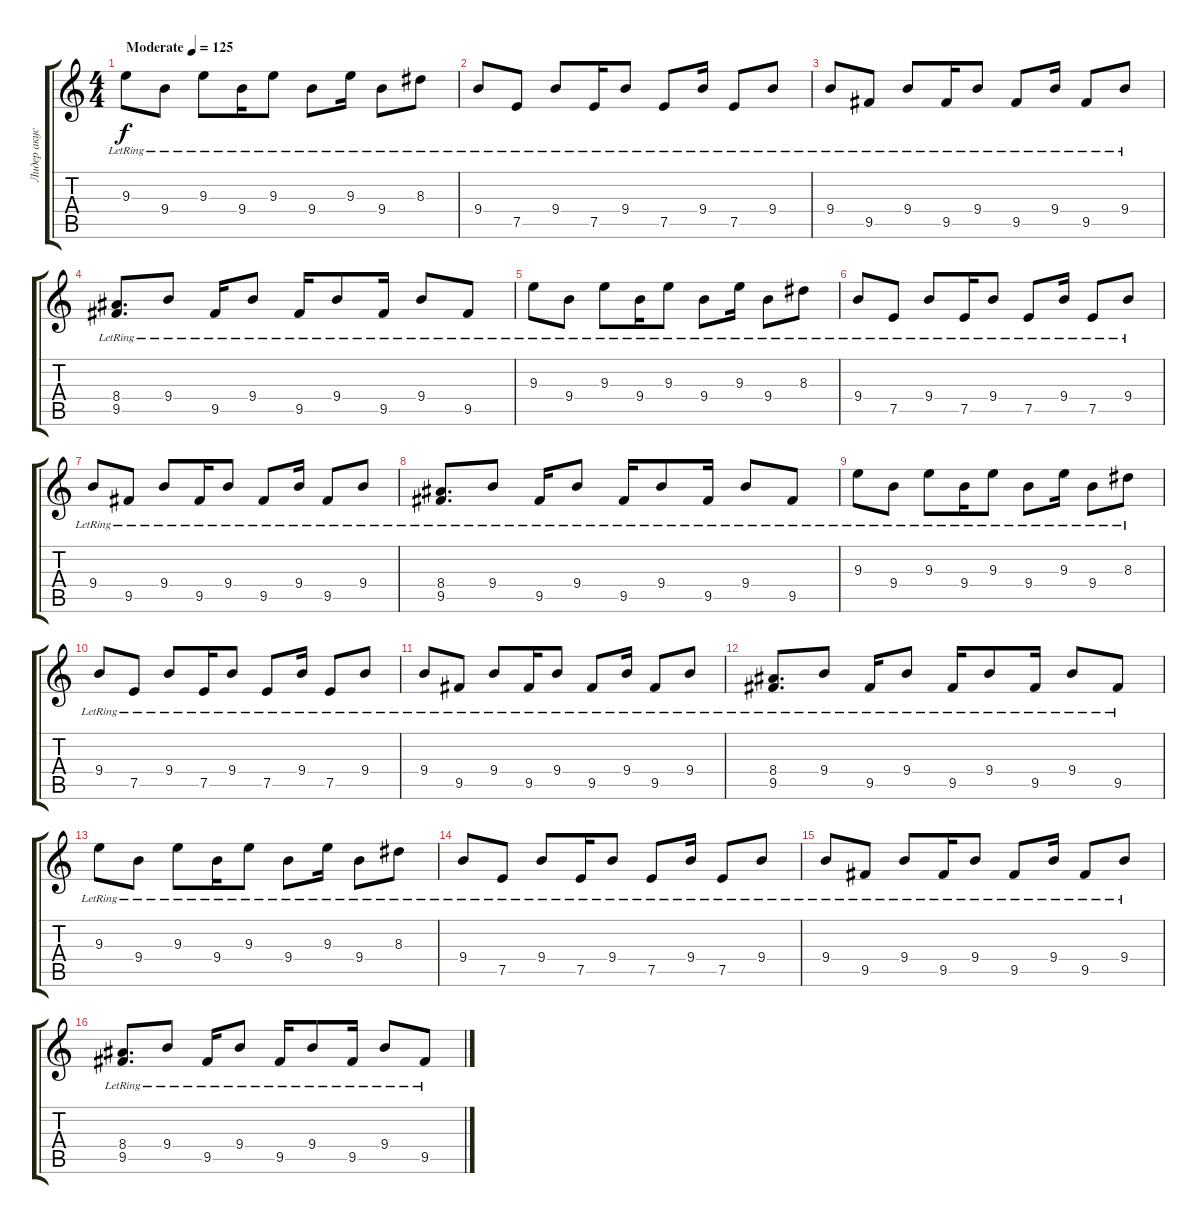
\track ("Лидер акуст" "Лидер акус") {instrument electricguitarclean}
\staff {score tabs}
\tuning (E4 B3 G3 D3 A2 E2) {hide}
\ts (4 4)
\tempo (125 "Moderate")
\clef g2
\ks c
9.3{lr}.8{dy f instrument electricguitarclean} 9.4{lr}.8 9.3{lr}.8 9.4{lr}.16 9.3{lr}.8 9.4{lr}.8 9.3{lr}.16 9.4{lr}.8 8.3{lr}.8 |
9.4{lr}.8 7.5{lr}.8 9.4{lr}.8 7.5{lr}.16 9.4{lr}.8 7.5{lr}.8 9.4{lr}.16 7.5{lr}.8 9.4{lr}.8 |
9.4{lr}.8 9.5{lr}.8 9.4{lr}.8 9.5{lr}.16 9.4{lr}.8 9.5{lr}.8 9.4{lr}.16 9.5{lr}.8 9.4{lr}.8 |
(8.4{lr} 9.5{lr}).8{d} 9.4{lr}.8 9.5{lr}.16 9.4{lr}.8 9.5{lr}.16 9.4{lr}.8 9.5{lr}.16 9.4{lr}.8 9.5{lr}.8 |
9.3{lr}.8 9.4{lr}.8 9.3{lr}.8 9.4{lr}.16 9.3{lr}.8 9.4{lr}.8 9.3{lr}.16 9.4{lr}.8 8.3{lr}.8 |
9.4{lr}.8 7.5{lr}.8 9.4{lr}.8 7.5{lr}.16 9.4{lr}.8 7.5{lr}.8 9.4{lr}.16 7.5{lr}.8 9.4{lr}.8 |
9.4{lr}.8 9.5{lr}.8 9.4{lr}.8 9.5{lr}.16 9.4{lr}.8 9.5{lr}.8 9.4{lr}.16 9.5{lr}.8 9.4{lr}.8 |
(8.4{lr} 9.5{lr}).8{d} 9.4{lr}.8 9.5{lr}.16 9.4{lr}.8 9.5{lr}.16 9.4{lr}.8 9.5{lr}.16 9.4{lr}.8 9.5{lr}.8 |
9.3{lr}.8 9.4{lr}.8 9.3{lr}.8 9.4{lr}.16 9.3{lr}.8 9.4{lr}.8 9.3{lr}.16 9.4{lr}.8 8.3{lr}.8 |
9.4{lr}.8 7.5{lr}.8 9.4{lr}.8 7.5{lr}.16 9.4{lr}.8 7.5{lr}.8 9.4{lr}.16 7.5{lr}.8 9.4{lr}.8 |
9.4{lr}.8 9.5{lr}.8 9.4{lr}.8 9.5{lr}.16 9.4{lr}.8 9.5{lr}.8 9.4{lr}.16 9.5{lr}.8 9.4{lr}.8 |
(8.4{lr} 9.5{lr}).8{d} 9.4{lr}.8 9.5{lr}.16 9.4{lr}.8 9.5{lr}.16 9.4{lr}.8 9.5{lr}.16 9.4{lr}.8 9.5{lr}.8 |
9.3{lr}.8 9.4{lr}.8 9.3{lr}.8 9.4{lr}.16 9.3{lr}.8 9.4{lr}.8 9.3{lr}.16 9.4{lr}.8 8.3{lr}.8 |
9.4{lr}.8 7.5{lr}.8 9.4{lr}.8 7.5{lr}.16 9.4{lr}.8 7.5{lr}.8 9.4{lr}.16 7.5{lr}.8 9.4{lr}.8 |
9.4{lr}.8 9.5{lr}.8 9.4{lr}.8 9.5{lr}.16 9.4{lr}.8 9.5{lr}.8 9.4{lr}.16 9.5{lr}.8 9.4{lr}.8 |
(8.4{lr} 9.5{lr}).8{d} 9.4{lr}.8 9.5{lr}.16 9.4{lr}.8 9.5{lr}.16 9.4{lr}.8 9.5{lr}.16 9.4{lr}.8 9.5{lr}.8
